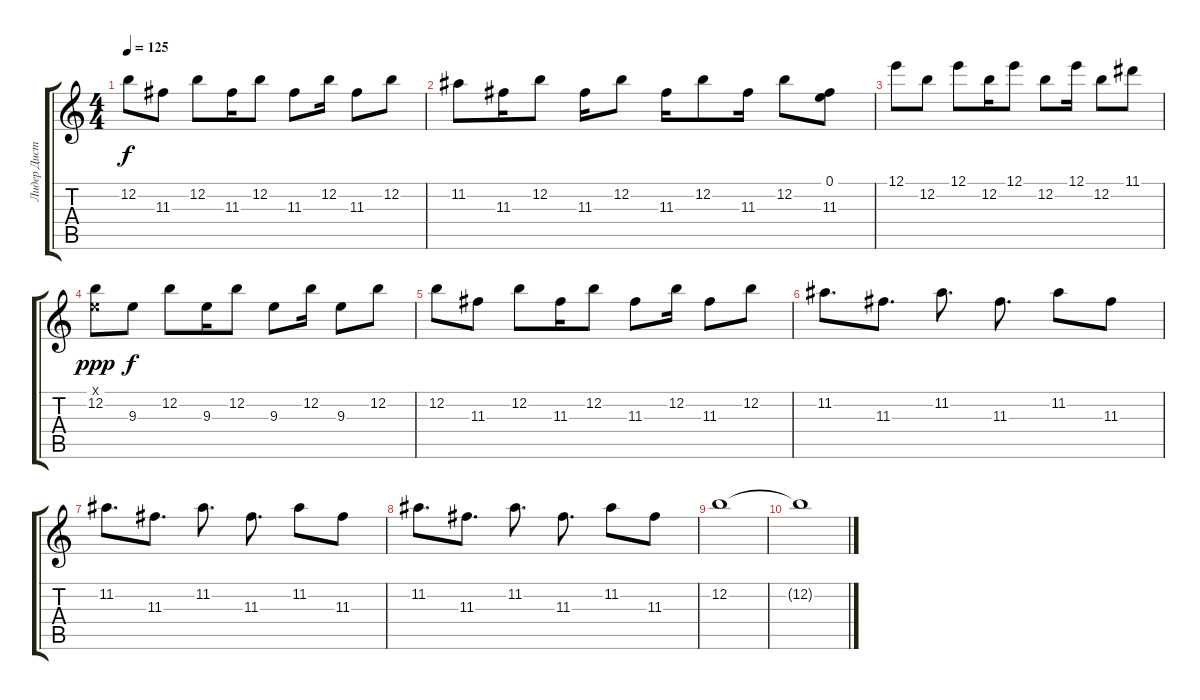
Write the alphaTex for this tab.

\track ("Лидер ДисторЖН" "Лидер Дист") {instrument distortionguitar}
\staff {score tabs}
\tuning (E4 B3 G3 D3 A2 E2) {hide}
\ts (4 4)
\tempo 125
\clef g2
\ks c
12.2.8{dy f} 11.3.8 12.2.8 11.3.16 12.2.8 11.3.8 12.2.16 11.3.8 12.2.8 |
11.2.8 11.3.16 12.2.8 11.3.16 12.2.8 11.3.16 12.2.8 11.3.16 12.2.8 (0.1{t} 11.3).8 |
12.1.8 12.2.8 12.1.8 12.2.16 12.1.8 12.2.8 12.1.16 12.2.8 11.1.8 |
(0.1{x} 12.2).8{dy ppp} 9.3.8{dy f} 12.2.8 9.3.16 12.2.8 9.3.8 12.2.16 9.3.8 12.2.8 |
12.2.8 11.3.8 12.2.8 11.3.16 12.2.8 11.3.8 12.2.16 11.3.8 12.2.8 |
11.2.8{d} 11.3.8{d} 11.2.8{d} 11.3.8{d} 11.2.8 11.3.8 |
11.2.8{d} 11.3.8{d} 11.2.8{d} 11.3.8{d} 11.2.8 11.3.8 |
11.2.8{d} 11.3.8{d} 11.2.8{d} 11.3.8{d} 11.2.8 11.3.8 |
12.2.1 |
12.2{t}.1
